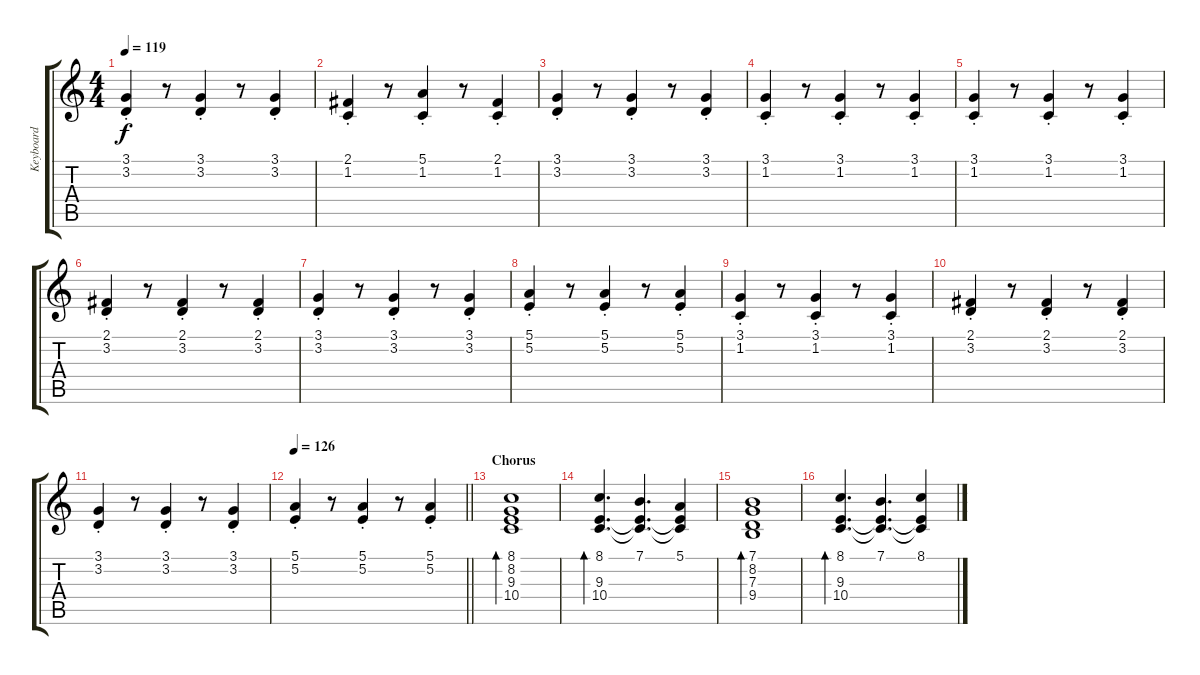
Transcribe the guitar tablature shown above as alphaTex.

\track ("Keyboard" "Keyboard") {instrument electricpiano1}
\staff {score tabs}
\tuning (E4 B3 G3 D3 A2 E2) {hide}
\ts (4 4)
\tempo 119
\clef g2
\ks c
(3.1{st} 3.2{st}).4{dy f} r.8 (3.1{st} 3.2{st}).4 r.8 (3.1{st} 3.2{st}).4 |
(2.1{st} 1.2{st}).4 r.8 (5.1{st} 1.2{st}).4 r.8 (2.1{st} 1.2{st}).4 |
(3.1{st} 3.2{st}).4 r.8 (3.1{st} 3.2{st}).4 r.8 (3.1{st} 3.2{st}).4 |
(3.1{st} 1.2{st}).4 r.8 (3.1{st} 1.2{st}).4 r.8 (3.1{st} 1.2{st}).4 |
(3.1{st} 1.2{st}).4 r.8 (3.1{st} 1.2{st}).4 r.8 (3.1{st} 1.2{st}).4 |
(2.1{st} 3.2{st}).4 r.8 (2.1{st} 3.2{st}).4 r.8 (2.1{st} 3.2{st}).4 |
(3.1{st} 3.2{st}).4 r.8 (3.1{st} 3.2{st}).4 r.8 (3.1{st} 3.2{st}).4 |
(5.1{st} 5.2{st}).4 r.8 (5.1{st} 5.2{st}).4 r.8 (5.1{st} 5.2{st}).4 |
(3.1{st} 1.2{st}).4 r.8 (3.1{st} 1.2{st}).4 r.8 (3.1{st} 1.2{st}).4 |
(2.1{st} 3.2{st}).4 r.8 (2.1{st} 3.2{st}).4 r.8 (2.1{st} 3.2{st}).4 |
(3.1{st} 3.2{st}).4 r.8 (3.1{st} 3.2{st}).4 r.8 (3.1{st} 3.2{st}).4 |
\tempo 126
\barLineRight lightlight
(5.1{st} 5.2{st}).4 r.8 (5.1{st} 5.2{st}).4 r.8 (5.1{st} 5.2{st}).4 |
\section ("" "Chorus")
(8.1 8.2 9.3 10.4).1{bd 120} |
(8.1 9.3 10.4).4{d bd 120} (7.1 9.3{t} 10.4{t}).4{d} (5.1 9.3{t} 10.4{t}).4 |
(7.1 8.2 7.3 9.4).1{bd 120} |
(8.1 9.3 10.4).4{d bd 120} (7.1 9.3{t} 10.4{t}).4{d} (8.1 9.3{t} 10.4{t}).4
